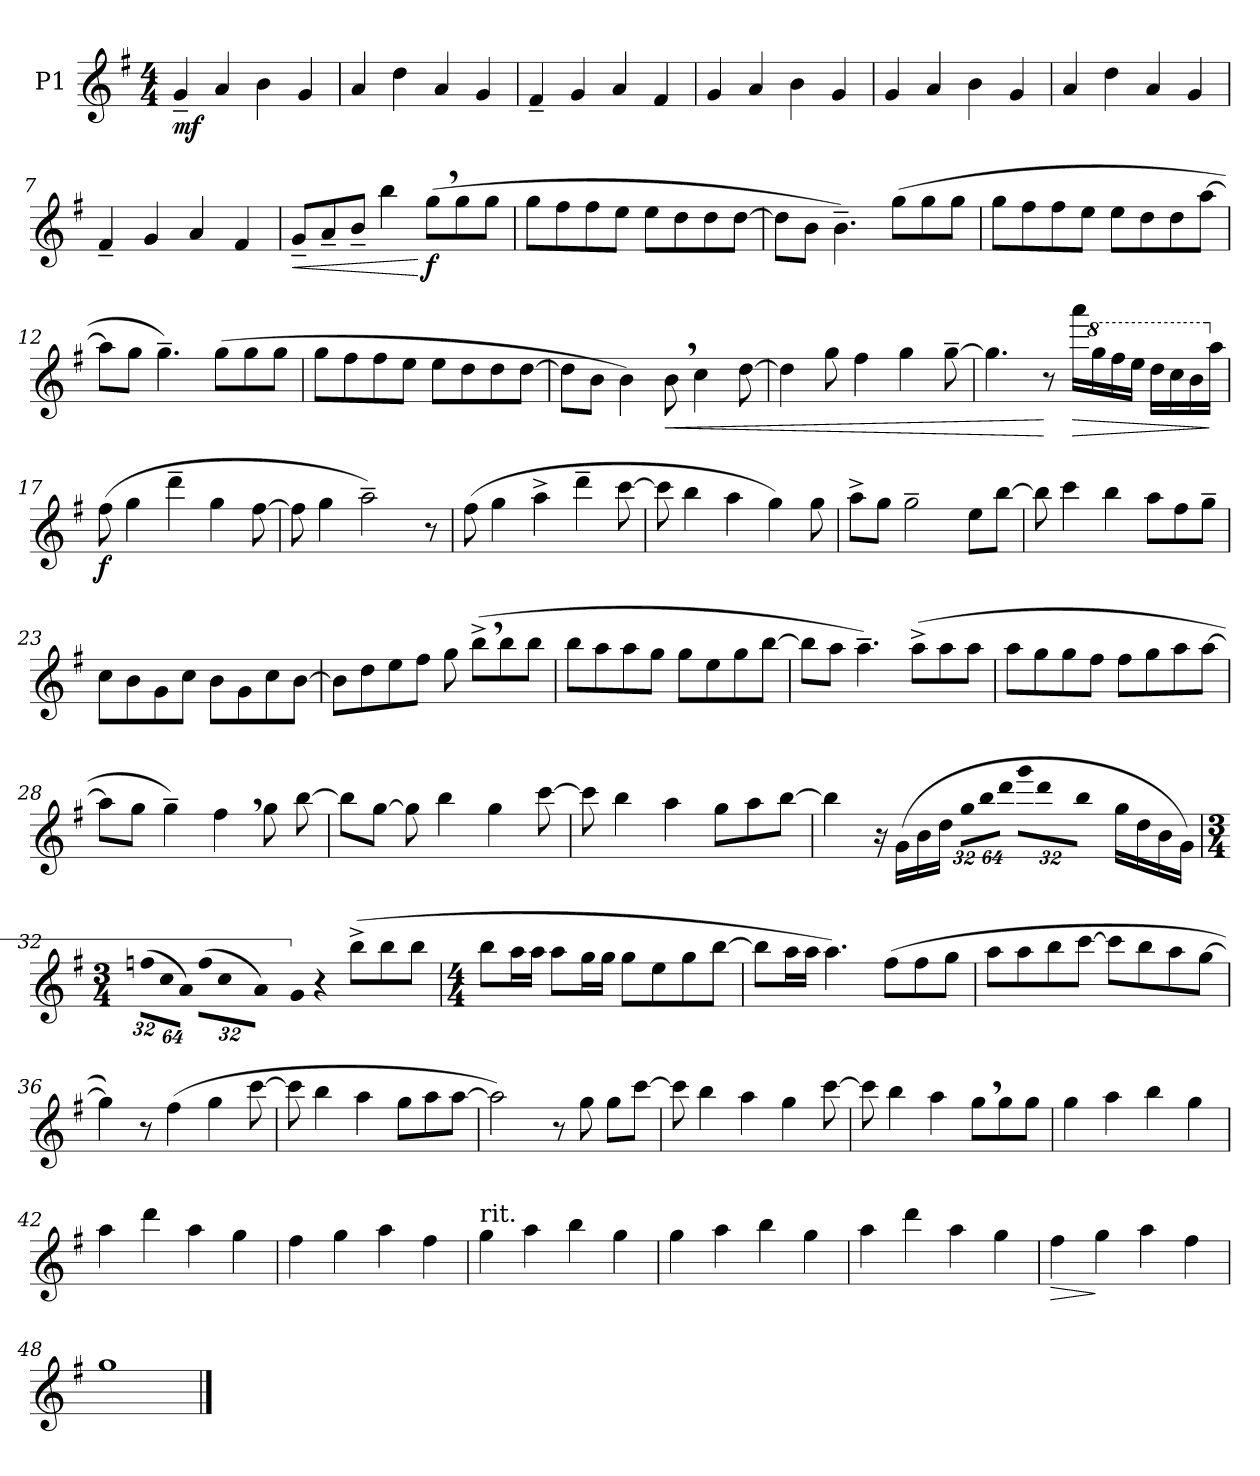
**kern	**dynam
*part1	*part1
*staff1	*staff1
*I"P1	*
!!LO:PB:g=z
*clefG2	*
*k[f#]	*
*G:	*
*M4/4	*
*MM100	*
=1	=1
4g~i/	mf
4ai/	.
4bi\	.
4gi/	.
=2	=2
4ai/	.
4ddi\	.
4ai/	.
4gi/	.
=3	=3
4f#~i/	.
4gi/	.
4ai/	.
4f#i/	.
=4	=4
4gi/	.
4ai/	.
4bi\	.
4gi/	.
=5	=5
4gi/	.
4ai/	.
4bi\	.
4gi/	.
=6	=6
4ai/	.
4ddi\	.
4ai/	.
4gi/	.
!!LO:LB:g=z
=7	=7
4f#~i/	.
4gi/	.
4ai/	.
4f#i/	.
=8	=8
!	!LO:HP:b
8g~i/L	<
8a~i/	.
8b~i/J	.
4bbi\	.
(8gg,i\L	[ f
8ggi\	.
8ggi\J	.
=9	=9
8ggi\L	.
8ff#i\	.
8ff#i\	.
8eei\J	.
8eei\L	.
8ddi\	.
8ddi\	.
[8ddi\J	.
=10	=10
8ddi\L]	.
8bi\J	.
4.b~i\)	.
(8ggi\L	.
8ggi\	.
8ggi\J	.
=11	=11
8ggi\L	.
8ff#i\	.
8ff#i\	.
8eei\J	.
8eei\L	.
8ddi\	.
8ddi\	.
[8aai\J	.
!!LO:LB:g=z
=12	=12
8aai\L]	.
8ggi\J	.
4.gg~i\)	.
(8ggi\L	.
8ggi\	.
8ggi\J	.
=13	=13
8ggi\L	.
8ff#i\	.
8ff#i\	.
8eei\J	.
8eei\L	.
8ddi\	.
8ddi\	.
[8ddi\J	.
=14	=14
8ddi\L]	.
8bi\J	.
4bi\)	.
!	!LO:HP:b
8b,i\	<
4cci\	.
[8ddi\	.
=15	=15
4ddi\]	.
8ggi\	.
4ff#i\	.
4ggi\	.
[8gg~i\	.
=16	=16
4.ggi\]	.
8r	[
!	!LO:HP:b
16aaai\LL	>
*8va	*
16gggi\	.
16fff#i\	.
16eeei\JJ	.
16dddi\LL	.
16ccci\	.
16bbi\	.
*X8va	*
16aai\JJ	]
!!LO:LB:g=z
=17	=17
(8ff#i\	f
4ggi\	.
4ddd~i\	.
4ggi\	.
[8ff#i\	.
=18	=18
8ff#i\]	.
4ggi\	.
2aa~i\)	.
8r	.
=19	=19
(8ff#i\	.
4ggi\	.
4aa^i\	.
4ddd~i\	.
[8ccci\	.
=20	=20
8ccci\]	.
4bbi\	.
4aai\	.
4ggi\)	.
8ggi\	.
=21	=21
8aa^i\L	.
8ggi\J	.
2gg~i\	.
8eei\L	.
[8bbi\J	.
=22	=22
8bbi\]	.
4ccci\	.
4bbi\	.
8aai\L	.
8ff#i\	.
8gg~i\J	.
!!LO:LB:g=z
=23	=23
8cci\L	.
8bi\	.
8gi\	.
8cci\J	.
8bi\L	.
8gi\	.
8cci\	.
[8bi\J	.
=24	=24
8bi\L]	.
8ddi\	.
8eei\	.
8ff#i\J	.
8ggi\	.
(8bb^,i\L	.
8bbi\	.
8bbi\J	.
=25	=25
8bbi\L	.
8aai\	.
8aai\	.
8ggi\J	.
8ggi\L	.
8eei\	.
8ggi\	.
[8bbi\J	.
=26	=26
8bbi\L]	.
8aai\J	.
4.aa~i\)	.
(8aa^i\L	.
8aai\	.
8aai\J	.
!!LO:LB:g=z
=27	=27
8aai\L	.
8ggi\	.
8ggi\	.
8ff#i\J	.
8ff#i\L	.
8ggi\	.
8aai\	.
[8aai\J	.
=28	=28
8aai\L]	.
8ggi\J	.
4gg~i\)	.
4ff#,i\	.
8ggi\	.
[8bbi\	.
=29	=29
8bbi\L]	.
[8ggi\J	.
8ggi\]	.
4bbi\	.
4ggi\	.
[8ccci\	.
=30	=30
8ccci\]	.
4bbi\	.
4aai\	.
8ggi\L	.
8aai\	.
[8bbi\J	.
!!LO:LB:g=z
=31	=31
4bbi\]	.
16r	.
(16gi\LL	.
16bi\	.
16ddi\JJ	.
*Xbrackettup	*
!LO:N:vis=16	!
512%21ggi\LL	.
!LO:N:vis=16	!
1024%43bbi\	.
!LO:N:vis=16	!
1024%43dddi\JJ	.
!LO:N:vis=16	!
512%21gggi\LL	.
!LO:N:vis=16	!
1024%43dddi\	.
!LO:N:vis=16	!
1024%43bbi\JJ	.
16ggi\LL	.
16ddi\	.
16bi\	.
16gi\JJ)	.
=32	=32
*M3/4	*
!LO:N:vis=16	!
(512%21ffni\LL	.
!LO:N:vis=16	!
1024%43cci\	.
!LO:N:vis=16	!
1024%43ai\JJ)	.
!LO:N:vis=16	!
(512%21ffi\LL	.
!LO:N:vis=16	!
1024%43cci\	.
!LO:N:vis=16	!
1024%43ai\JJ)	.
*brackettup	*
!LO:N:vis=8	!
1024%85gi/	.
!LO:N:vis=16	!
1024%43r	.
(8bb^i\L	.
8bbi\	.
8bbi\J	.
=33	=33
*M4/4	*
8bbi\L	.
16aai\L	.
16aai\JJ	.
8aai\L	.
16ggi\L	.
16ggi\JJ	.
8ggi\L	.
8eei\	.
8ggi\	.
[8bbi\J	.
!!LO:LB:g=z
=34	=34
8bbi\L]	.
16aai\L	.
16aai\JJ	.
4.aai\)	.
(8ff#i\L	.
8ff#i\	.
8ggi\J	.
=35	=35
8aai\L	.
8aai\	.
8bbi\	.
[8ccci\J	.
8ccci\L]	.
8bbi\	.
8aai\	.
[8ggi\J	.
=36	=36
4ggi\])	.
8r	.
(4ff#i\	.
4ggi\	.
[8ccci\	.
=37	=37
8ccci\]	.
4bbi\	.
4aai\	.
8ggi\L	.
8aai\	.
[8aai\J	.
=38	=38
2aai\])	.
8r	.
8ggi\	.
8ggi\L	.
[8ccci\J	.
!!LO:LB:g=z
=39	=39
8ccci\]	.
4bbi\	.
4aai\	.
4ggi\	.
[8ccci\	.
=40	=40
8ccci\]	.
4bbi\	.
4aai\	.
8gg,i\L	.
8ggi\	.
8ggi\J	.
=41	=41
4ggi\	.
4aai\	.
4bbi\	.
4ggi\	.
=42	=42
4aai\	.
4dddi\	.
4aai\	.
4ggi\	.
=43	=43
4ff#i\	.
4ggi\	.
4aai\	.
4ff#i\	.
!!LO:LB:g=z
=44	=44
!LO:TX:t=rit.	!
4ggi\	.
4aai\	.
4bbi\	.
4ggi\	.
=45	=45
4ggi\	.
4aai\	.
4bbi\	.
4ggi\	.
=46	=46
4aai\	.
4dddi\	.
4aai\	.
4ggi\	.
=47	=47
!	!LO:HP:b
4ff#i\	>
4ggi\	]
4aai\	.
4ff#i\	.
=48	=48
1ggi	.
==	==
*-	*-
